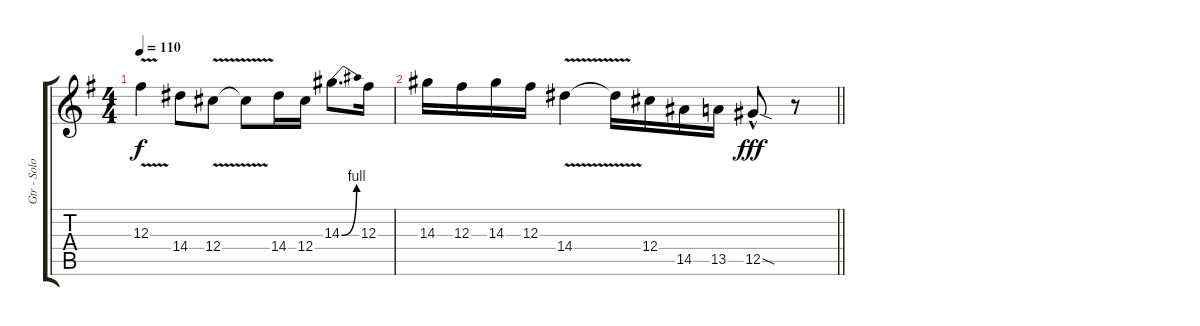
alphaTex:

\track ("Gtr - Solo" "Gtr - Solo") {instrument overdrivenguitar}
\staff {score tabs}
\tuning (Eb4 Bb3 Gb3 Db3 Ab2 Eb2) {hide}
\ts (4 4)
\tempo 110
\clef g2
\ks eminor
12.3{v}.4{dy f} 14.4.8 12.4{v}.8 12.4{t}.8 14.4.16 12.4.16 14.3{be (bend 0 0 60 4)}.8{d} 12.3.16 |
\barLineRight lightlight
14.3.16 12.3.16 14.3.16 12.3.16 14.4{v}.4 14.4{t}.16 12.4.16 14.5.16 13.5.16 12.5{sod hac}.8{dy fff} r.8
